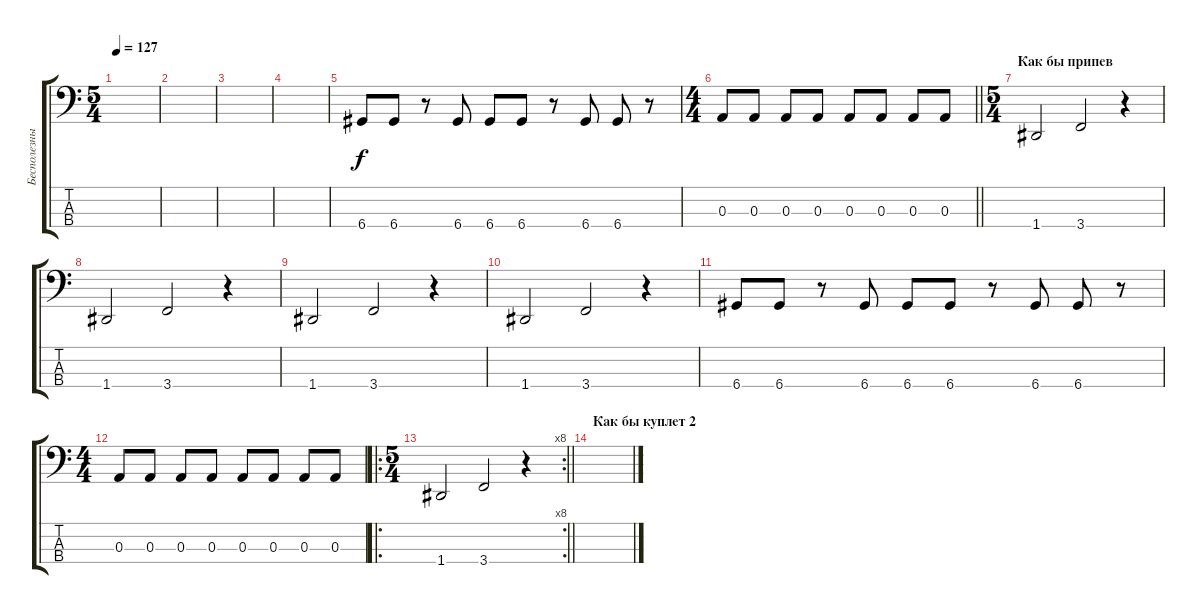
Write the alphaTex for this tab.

\track ("Бесполезный" "Бесполезны") {instrument electricbassfinger}
\staff {score tabs}
\tuning (G2 D2 A1 D1) {hide}
\ts (5 4)
\tempo 127
\clef f4
\ks c
|
|
|
|
6.4.8 6.4.8 r.8 6.4.8 6.4.8 6.4.8 r.8 6.4.8 6.4.8 r.8 |
\ts (4 4)
\barLineRight lightlight
0.3.8 0.3.8 0.3.8 0.3.8 0.3.8 0.3.8 0.3.8 0.3.8 |
\ts (5 4)
\section ("" "Как бы припев")
1.4.2 3.4.2 r.4 |
1.4.2 3.4.2 r.4 |
1.4.2 3.4.2 r.4 |
1.4.2 3.4.2 r.4 |
6.4.8 6.4.8 r.8 6.4.8 6.4.8 6.4.8 r.8 6.4.8 6.4.8 r.8 |
\ts (4 4)
0.3.8 0.3.8 0.3.8 0.3.8 0.3.8 0.3.8 0.3.8 0.3.8 |
\ro
\rc 8
\ts (5 4)
\barLineRight lightlight
1.4.2 3.4.2 r.4 |
\section ("" "Как бы куплет 2")
